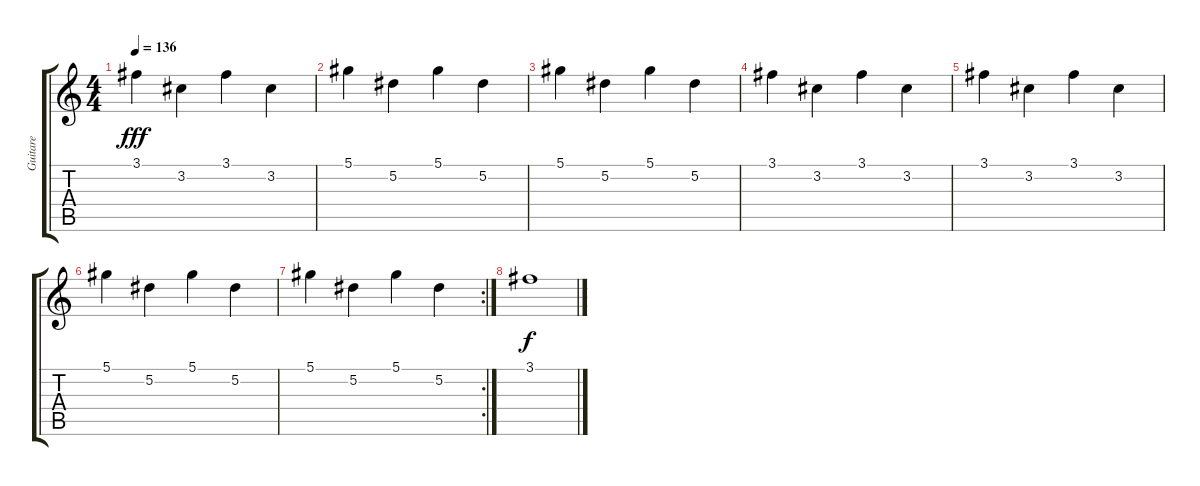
\track ("Guitare" "Guitare") {instrument overdrivenguitar}
\staff {score tabs}
\tuning (Eb4 Bb3 Gb3 Db3 Ab2 Eb2) {hide}
\ts (4 4)
\tempo 136
\clef g2
\ks c
3.1.4{dy fff} 3.2.4 3.1.4 3.2.4 |
5.1.4 5.2.4 5.1.4 5.2.4 |
5.1.4 5.2.4 5.1.4 5.2.4 |
3.1.4 3.2.4 3.1.4 3.2.4 |
3.1.4 3.2.4 3.1.4 3.2.4 |
5.1.4 5.2.4 5.1.4 5.2.4 |
\rc 2
5.1.4 5.2.4 5.1.4 5.2.4 |
3.1.1{dy f}
